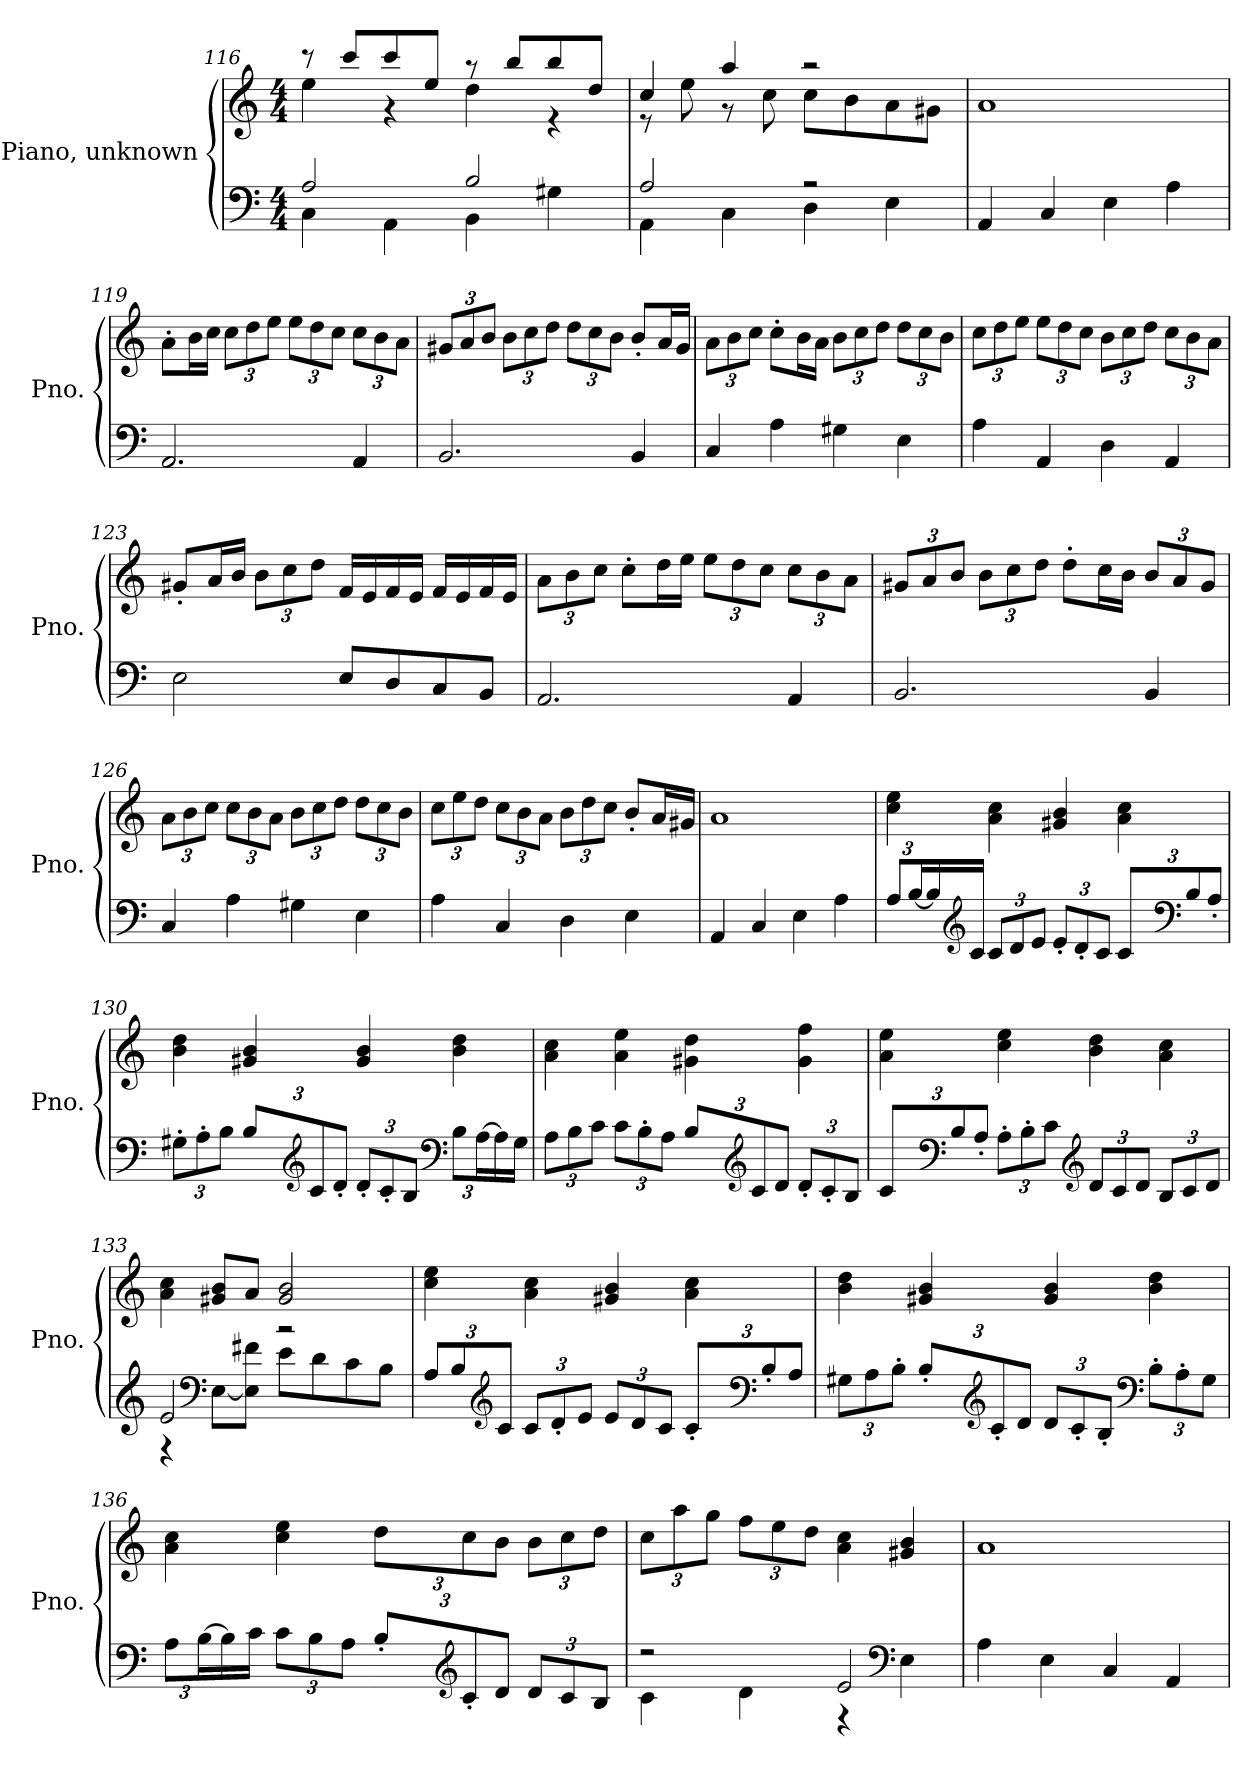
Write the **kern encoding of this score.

**kern	**kern
*part1	*part1
*staff2	*staff1
*I"Piano, unknown	*
*I'Pno.	*
!!LO:LB:g=z
*clefF4	*clefG2
*k[]	*k[]
*M4/4	*M4/4
=116	=116
*^	*^
2A/	4C\	8r	4ee\
.	.	8ccc/L	.
.	4AA\	8ccc/	4r
.	.	8ee/J	.
2B/	4BB\	8r	4dd\
.	.	8bb/L	.
.	4G#X\	8bb/	4r
.	.	8dd/J	.
=117	=117	=117	=117
2A/	4AA\	4cc/	8r
.	.	.	8ee\
.	4C\	4aa/	8r
.	.	.	8cc\
2r	4D\	2r	8cc\L
.	.	.	8b\
.	4E\	.	8a\
.	.	.	8g#X\J
*v	*v	*	*
*	*v	*v
=118	=118
4AA/	1a
4C/	.
4E\	.
4A\	.
=119	=119
2.AA/	8a'\L
.	16b\L
.	16cc\JJ
*	*Xbrackettup
.	12cc\L
.	12dd\
.	12ee\J
.	12ee\L
.	12dd\
.	12cc\J
4AA/	12cc\L
.	12b\
.	12a\J
!!LO:LB:g=z
=120	=120
2.BB/	12g#X/L
.	12a/
.	12b/J
.	12b\L
.	12cc\
.	12dd\J
.	12dd\L
.	12cc\
.	12b\J
4BB/	8b'/L
.	16a/L
.	16g#/JJ
=121	=121
4C/	12a\L
.	12b\
.	12cc\J
4A\	8cc'\L
.	16b\L
.	16a\JJ
4G#X\	12b\L
.	12cc\
.	12dd\J
4E\	12dd\L
.	12cc\
.	12b\J
=122	=122
4A\	12cc\L
.	12dd\
.	12ee\J
4AA/	12ee\L
.	12dd\
.	12cc\J
4D\	12b\L
.	12cc\
.	12dd\J
4AA/	12cc\L
.	12b\
.	12a\J
!!LO:LB:g=z
=123	=123
2E\	8g#X'/L
.	16a/L
.	16b/JJ
.	12b\L
.	12cc\
.	12dd\J
8E/L	16f/LL
.	16e/
8D/	16f/
.	16e/JJ
8C/	16f/LL
.	16e/
8BB/J	16f/
.	16e/JJ
=124	=124
2.AA/	12a\L
.	12b\
.	12cc\J
.	8cc'\L
.	16dd\L
.	16ee\JJ
.	12ee\L
.	12dd\
.	12cc\J
4AA/	12cc\L
.	12b\
.	12a\J
=125	=125
2.BB/	12g#X/L
.	12a/
.	12b/J
.	12b\L
.	12cc\
.	12dd\J
.	8dd'\L
.	16cc\L
.	16b\JJ
4BB/	12b/L
.	12a/
.	12g#/J
!!LO:LB:g=z
=126	=126
4C/	12a\L
.	12b\
.	12cc\J
4A\	12cc\L
.	12b\
.	12a\J
4G#X\	12b\L
.	12cc\
.	12dd\J
4E\	12dd\L
.	12cc\
.	12b\J
=127	=127
4A\	12cc\L
.	12ee\
.	12dd\J
4C/	12cc\L
.	12b\
.	12a\J
4D\	12b\L
.	12dd\
.	12cc\J
4E\	8b'/L
.	16a/L
.	16g#X/JJ
=128	=128
4AA/	1a
4C/	.
4E\	.
4A\	.
!!LO:LB:g=z
=129	=129
*Xbrackettup	*
12A/L	4cc\ 4ee\
[24B/L	.
16B/]	.
*clefG2	*
16c/JJ	.
12c/L	4a\ 4cc\
12d/	.
12e/J	.
12e'/L	4g#X/ 4b/
12d'/	.
12c/J	.
12c/L	4a\ 4cc\
*clefF4	*
12B/	.
12A'/J	.
=130	=130
12G#X'\L	4b\ 4dd\
12A'\	.
12B\J	.
12B/L	4g#X/ 4b/
*clefG2	*
12c/	.
12d'/J	.
12d'/L	4g#/ 4b/
12c'/	.
12B/J	.
*clefF4	*
12B\L	4b\ 4dd\
[24A\L	.
16A\]	.
16G#\JJ	.
!!LO:PB:g=z
=131	=131
12A\L	4a\ 4cc\
12B\	.
12c\J	.
12c\L	4a\ 4ee\
12B'\	.
12A\J	.
12B/L	4g#X\ 4dd\
*clefG2	*
12c/	.
12d/J	.
12d'/L	4g#\ 4ff\
12c'/	.
12B/J	.
=132	=132
12c/L	4a\ 4ee\
*clefF4	*
12B/	.
12A'/J	.
12A'\L	4cc\ 4ee\
12B'\	.
12c\J	.
*clefG2	*
12d/L	4b\ 4dd\
12c/	.
12d/J	.
12B/L	4a\ 4cc\
12c/	.
12d/J	.
=133	=133
*^	*
2e/	4r	4a\ 4cc\
*clefF4	*	*
.	[8E\L	8g#X/ 8b/L
.	8E\] 8f#X\J	8a/J
2r	8e\L	2g#/ 2b/
.	8d\	.
.	8c\	.
.	8B\J	.
*v	*v	*
!!LO:LB:g=z
=134	=134
12A/L	4cc\ 4ee\
12B/	.
*clefG2	*
12c/J	.
12c/L	4a\ 4cc\
12d'/	.
12e/J	.
12e/L	4g#X/ 4b/
12d/	.
12c/J	.
12c'/L	4a\ 4cc\
*clefF4	*
12B'/	.
12A/J	.
=135	=135
12G#X\L	4b\ 4dd\
12A\	.
12B'\J	.
12B'/L	4g#X/ 4b/
*clefG2	*
12c'/	.
12d/J	.
12d/L	4g#/ 4b/
12c'/	.
12B'/J	.
*clefF4	*
12B'\L	4b\ 4dd\
12A'\	.
12G#\J	.
!!LO:LB:g=z
=136	=136
12A\L	4a\ 4cc\
[24B\L	.
16B\]	.
16c\JJ	.
12c\L	4cc\ 4ee\
12B\	.
12A\J	.
12B'/L	12dd\L
*clefG2	*
12c'/	12cc\
12d/J	12b\J
12d/L	12b\L
12c/	12cc\
12B/J	12dd\J
=137	=137
*^	*
2r	4c\	12cc\L
.	.	12aa\
.	.	12gg\J
.	4d\	12ff\L
.	.	12ee\
.	.	12dd\J
2e/	4r	4a\ 4cc\
*clefF4	*	*
.	4E\	4g#X/ 4b/
*v	*v	*
=138	=138
4A\	1a
4E\	.
4C/	.
4AA/	.
=	=
*-	*-
